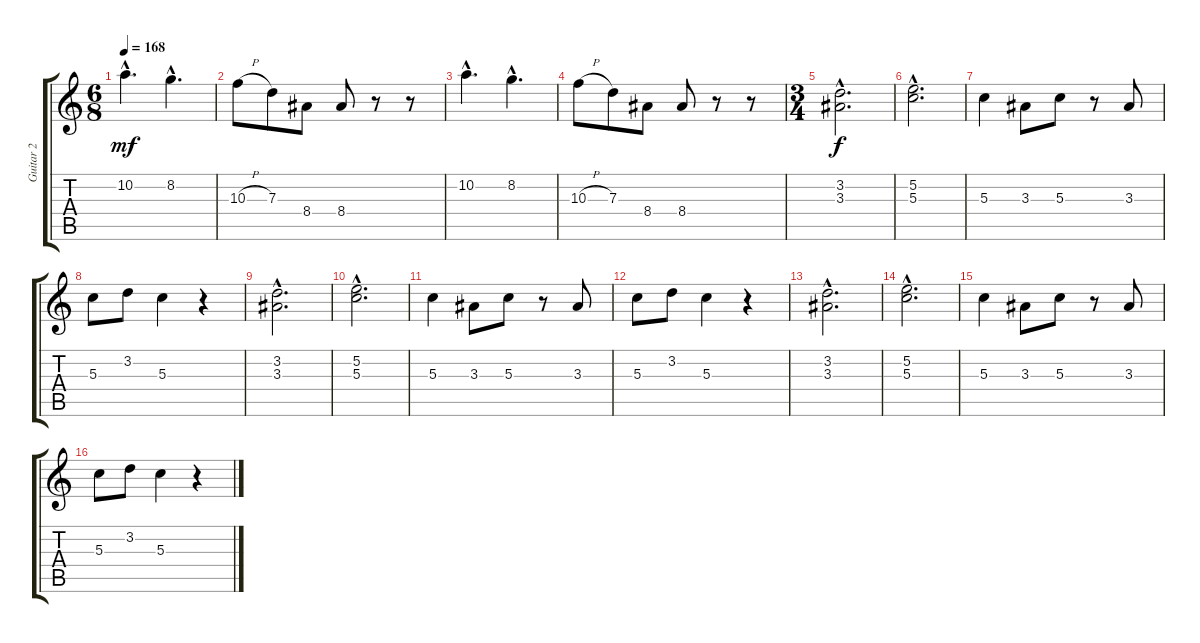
\track ("Guitar 2" "Guitar 2") {instrument electricguitarjazz}
\staff {score tabs}
\tuning (E4 B3 G3 D3 A2 E2) {hide}
\ts (6 8)
\tempo 168
\clef g2
\ks c
10.2{hac}.4{d dy mf} 8.2{hac}.4{d} |
10.3{h}.8 7.3.8 8.4.8 8.4.8 r.8 r.8 |
10.2{hac}.4{d} 8.2{hac}.4{d} |
10.3{h}.8 7.3.8 8.4.8 8.4.8 r.8 r.8 |
\ts (3 4)
(3.2{hac} 3.3{hac}).2{d dy f} |
(5.2{hac} 5.3{hac}).2{d} |
5.3.4 3.3.8 5.3.8 r.8 3.3.8 |
5.3.8 3.2.8 5.3.4 r.4 |
(3.2{hac} 3.3{hac}).2{d} |
(5.2{hac} 5.3{hac}).2{d} |
5.3.4 3.3.8 5.3.8 r.8 3.3.8 |
5.3.8 3.2.8 5.3.4 r.4 |
(3.2{hac} 3.3{hac}).2{d} |
(5.2{hac} 5.3{hac}).2{d} |
5.3.4 3.3.8 5.3.8 r.8 3.3.8 |
5.3.8 3.2.8 5.3.4 r.4
